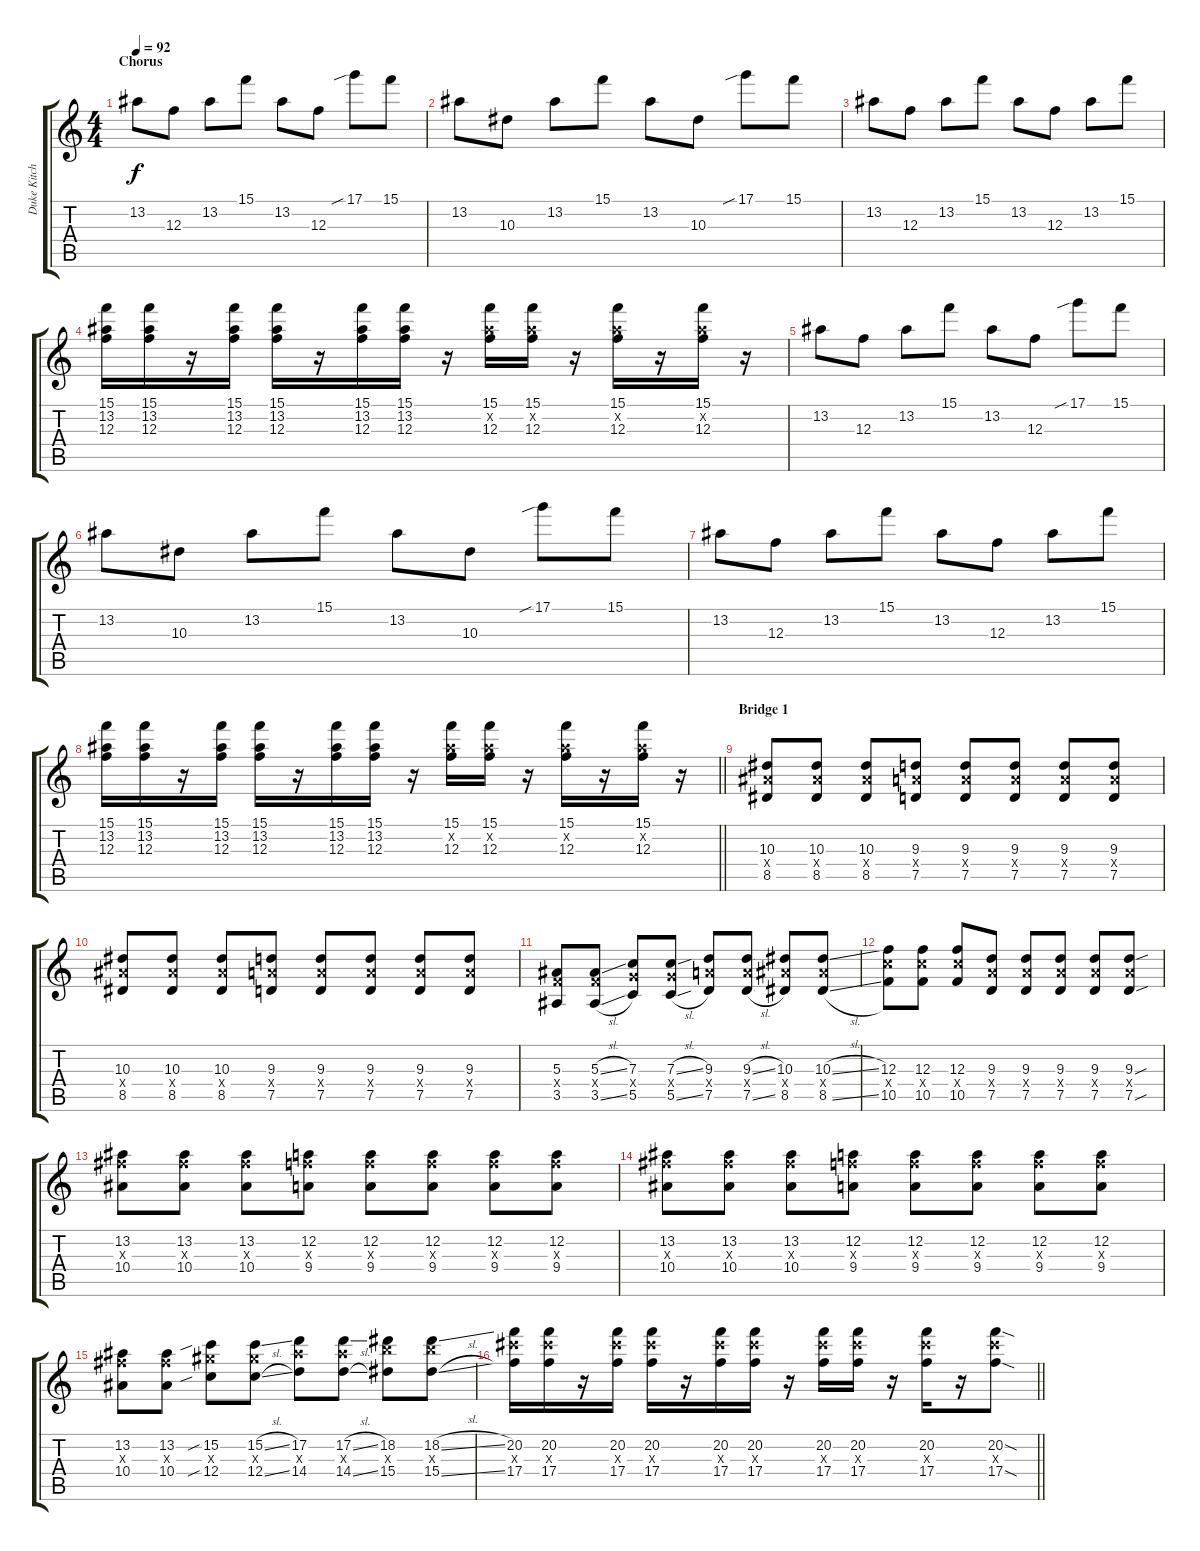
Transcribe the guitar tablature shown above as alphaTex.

\track ("Duke Kitchens (Lead Guitar)" "Duke Kitch") {instrument distortionguitar}
\staff {score tabs}
\tuning (D4 A3 F3 C3 G2 C2) {hide}
\ts (4 4)
\section ("" "Chorus")
\tempo 92
\clef g2
\ks c
13.2.8{dy f} 12.3.8 13.2.8 15.1.8 13.2.8 12.3.8 17.1{sib}.8 15.1.8 |
13.2.8 10.3.8 13.2.8 15.1.8 13.2.8 10.3.8 17.1{sib}.8 15.1.8 |
13.2.8 12.3.8 13.2.8 15.1.8 13.2.8 12.3.8 13.2.8 15.1.8 |
(15.1 13.2 12.3).16 (15.1 13.2 12.3).16 r.16 (15.1 13.2 12.3).16 (15.1 13.2 12.3).16 r.16 (15.1 13.2 12.3).16 (15.1 13.2 12.3).16 r.16 (15.1 13.2{x} 12.3).16 (15.1 13.2{x} 12.3).16 r.16 (15.1 13.2{x} 12.3).16 r.16 (15.1 13.2{x} 12.3).16 r.16 |
13.2.8 12.3.8 13.2.8 15.1.8 13.2.8 12.3.8 17.1{sib}.8 15.1.8 |
13.2.8 10.3.8 13.2.8 15.1.8 13.2.8 10.3.8 17.1{sib}.8 15.1.8 |
13.2.8 12.3.8 13.2.8 15.1.8 13.2.8 12.3.8 13.2.8 15.1.8 |
\barLineRight lightlight
(15.1 13.2 12.3).16 (15.1 13.2 12.3).16 r.16 (15.1 13.2 12.3).16 (15.1 13.2 12.3).16 r.16 (15.1 13.2 12.3).16 (15.1 13.2 12.3).16 r.16 (15.1 13.2{x} 12.3).16 (15.1 13.2{x} 12.3).16 r.16 (15.1 13.2{x} 12.3).16 r.16 (15.1 13.2{x} 12.3).16 r.16 |
\section ("" "Bridge 1")
(10.3 10.4{x} 8.5).8 (10.3 10.4{x} 8.5).8 (10.3 10.4{x} 8.5).8 (9.3 9.4{x} 7.5).8 (9.3 9.4{x} 7.5).8 (9.3 9.4{x} 7.5).8 (9.3 9.4{x} 7.5).8 (9.3 9.4{x} 7.5).8 |
(10.3 10.4{x} 8.5).8 (10.3 10.4{x} 8.5).8 (10.3 10.4{x} 8.5).8 (9.3 9.4{x} 7.5).8 (9.3 9.4{x} 7.5).8 (9.3 9.4{x} 7.5).8 (9.3 9.4{x} 7.5).8 (9.3 9.4{x} 7.5).8 |
(5.3 5.4{x} 3.5).8 (5.3{sl} 5.4{x} 3.5{sl}).8 (7.3 7.4{x} 5.5).8 (7.3{sl} 7.4{x} 5.5{sl}).8 (9.3 9.4{x} 7.5).8 (9.3{sl} 9.4{x} 7.5{sl}).8 (10.3 10.4{x} 8.5).8 (10.3{sl} 10.4{x} 8.5{sl}).8 |
(12.3 12.4{x} 10.5).8 (12.3 12.4{x} 10.5).8 (12.3 12.4{x} 10.5).8 (9.3 9.4{x} 7.5).8 (9.3 9.4{x} 7.5).8 (9.3 9.4{x} 7.5).8 (9.3 9.4{x} 7.5).8 (9.3{sou} 9.4{x} 7.5{sou}).8 |
(13.2 13.3{x} 10.4).8 (13.2 13.3{x} 10.4).8 (13.2 13.3{x} 10.4).8 (12.2 12.3{x} 9.4).8 (12.2 12.3{x} 9.4).8 (12.2 12.3{x} 9.4).8 (12.2 12.3{x} 9.4).8 (12.2 12.3{x} 9.4).8 |
(13.2 13.3{x} 10.4).8 (13.2 13.3{x} 10.4).8 (13.2 13.3{x} 10.4).8 (12.2 12.3{x} 9.4).8 (12.2 12.3{x} 9.4).8 (12.2 12.3{x} 9.4).8 (12.2 12.3{x} 9.4).8 (12.2 12.3{x} 9.4).8 |
(13.2 13.3{x} 10.4).8 (13.2 13.3{x} 10.4).8 (15.2{sib} 15.3{x} 12.4{sib}).8 (15.2{sl} 15.3{x} 12.4{sl}).8 (17.2 17.3{x} 14.4).8 (17.2{sl} 17.3{x} 14.4{sl}).8 (18.2 18.3{x} 15.4).8 (18.2{sl} 18.3{x} 15.4{sl}).8 |
\barLineRight lightlight
(20.2 20.3{x} 17.4).16 (20.2 20.3{x} 17.4).16 r.16 (20.2 20.3{x} 17.4).16 (20.2 20.3{x} 17.4).16 r.16 (20.2 20.3{x} 17.4).16 (20.2 20.3{x} 17.4).16 r.16 (20.2 20.3{x} 17.4).16 (20.2 20.3{x} 17.4).16 r.16 (20.2 20.3{x} 17.4).16 r.16 (20.2{sod} 20.3{x} 17.4{sod}).8
